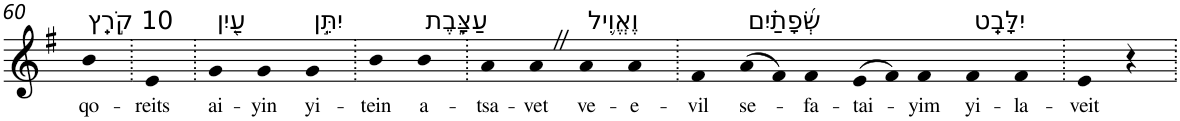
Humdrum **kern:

**kern	**text
*part1	*part1
*staff1	*staff1
*I"Piano	*
*I'Pno	*
!!LO:PB:g=z
*clefG2	*
*k[f#]	*
*G:	*
=60	=60
!LO:TX:a:t=10 קֹ֣רֵֽץ	!
!	!LO:LY:b
4b	qo-
=61.	=61.
!	!LO:LY:b
4e	-reits
=62.	=62.
!LO:TX:a:t=עַ֭יִן	!
!	!LO:LY:b
4g	ai-
!	!LO:LY:b
4g	-yin
!LO:TX:a:t=יִתֵּ֣ן	!
!	!LO:LY:b
4g	yi-
=63.	=63.
!	!LO:LY:b
4b	-tein
!LO:TX:a:t=עַצָּ֑בֶת	!
!	!LO:LY:b
4b	a-
=64.	=64.
!	!LO:LY:b
4a	-tsa-
!	!LO:LY:b
4aZ	-vet
!LO:TX:a:t=וֶאֱוִ֥יל	!
!	!LO:LY:b
4a	ve-
!	!LO:LY:b
4a	-e-
=65.	=65.
!	!LO:LY:b
4f#	-vil
!LO:TX:a:t=שְׂ֝פָתַ֗יִם	!
!	!LO:LY:b
(>8a	se-
8f#)	.
!	!LO:LY:b
4f#	-fa-
!	!LO:LY:b
(>8e	-tai-
8f#)	.
!	!LO:LY:b
4f#	-yim
!LO:TX:a:t=יִלָּבֵֽט	!
!	!LO:LY:b
4f#	yi-
!	!LO:LY:b
4f#	-la-
=66.	=66.
!	!LO:LY:b
4e	-veit
4r	.
=.	=.
*-	*-
